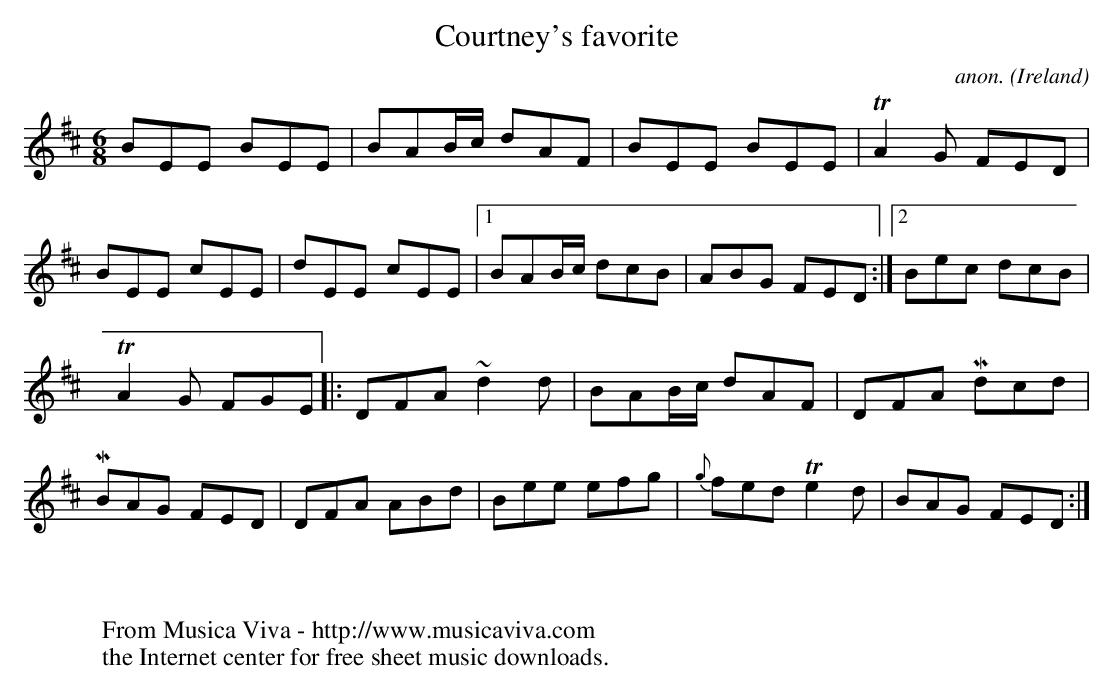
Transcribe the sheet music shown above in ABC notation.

X:1
T:Courtney's favorite
C:anon.
O:Ireland
m:Tn2 = (3n/o/n/ o/n/
m:Mn = (3n/o/n/
m:~n2 = n/o/n/m/
M:6/8
L:1/8
K:Edor
BEE BEE|BAB/c/ dAF|BEE BEE|TA2G FED|BEE cEE|dEE cEE|[1 BAB/c/ dcB|ABG FED:|[2Bec dcB|
TA2G FGE|:DFA ~d2d|BAB/c/ dAF|DFA Mdcd|MBAG FED|DFA ABd|Bee efg|{g}fed Te2d|BAG FED:|
W:
W:
W: From Musica Viva - http://www.musicaviva.com
W: the Internet center for free sheet music downloads.
